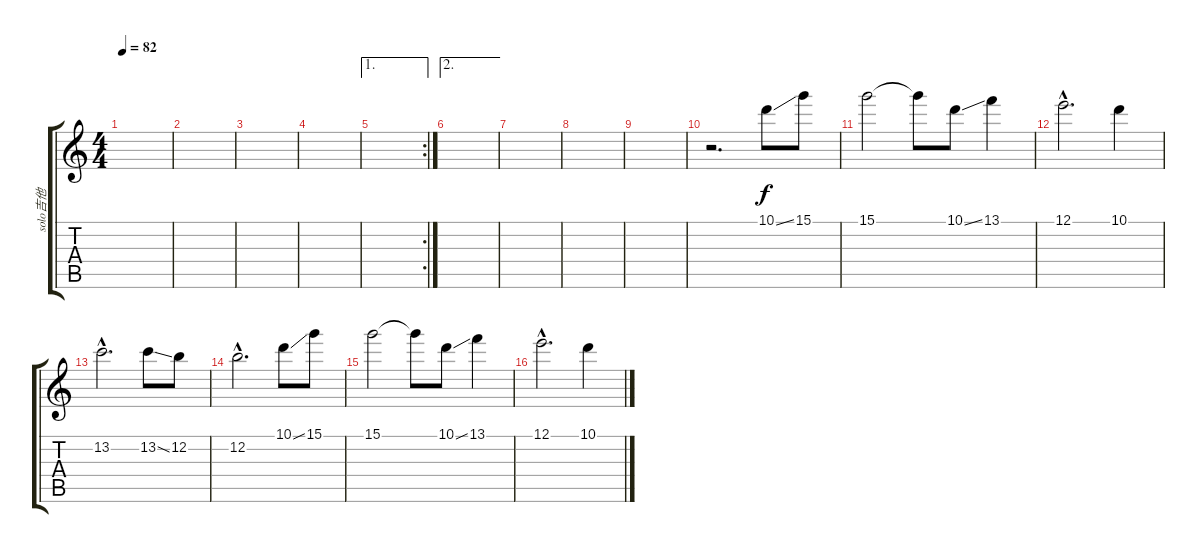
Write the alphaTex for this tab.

\track ("solo吉他" "solo吉他") {instrument overdrivenguitar}
\staff {score tabs}
\tuning (E4 B3 G3 D3 A2 E2) {hide}
\ts (4 4)
\tempo 82
\clef g2
\ks c
|
|
|
|
\ae 1
\rc 2
|
\ae 2
|
|
|
|
r.2{d} 10.1{ss}.8 15.1.8 |
15.1.2 15.1{t}.8 10.1{ss}.8 13.1.4 |
12.1{hac}.2{d} 10.1.4 |
13.2{hac}.2{d} 13.2{ss}.8 12.2.8 |
12.2{hac}.2{d} 10.1{ss}.8 15.1.8 |
15.1.2 15.1{t}.8 10.1{ss}.8 13.1.4 |
12.1{hac}.2{d} 10.1.4
